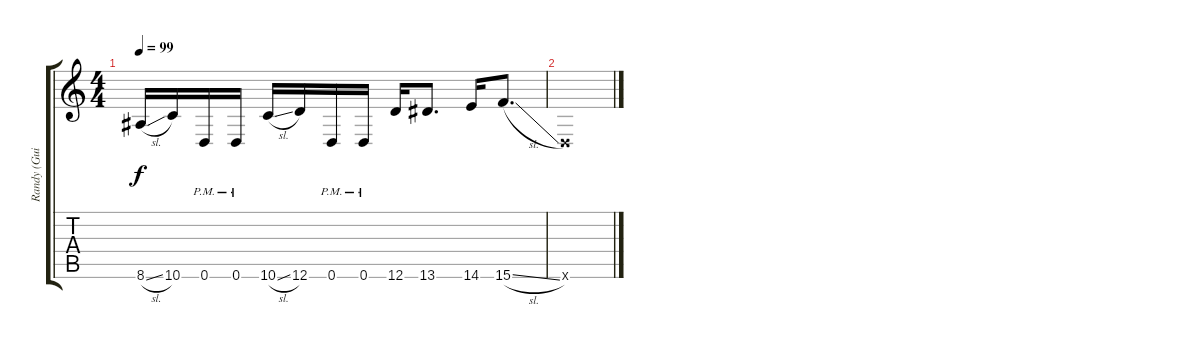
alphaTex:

\track ("Randy (Guitar)" "Randy (Gui") {instrument overdrivenguitar bank 1}
\staff {score tabs}
\tuning (E4 B3 G3 D3 A2 D2) {hide}
\ts (4 4)
\tempo 99
\clef g2
\ks c
8.6{sl}.16{dy f} 10.6.16 0.6{pm}.16 0.6{pm}.16 10.6{sl}.16 12.6.16 0.6{pm}.16 0.6{pm}.16 12.6.16 13.6.8{d} 14.6.16 15.6{sl}.8{d} |
0.6{x}.1
